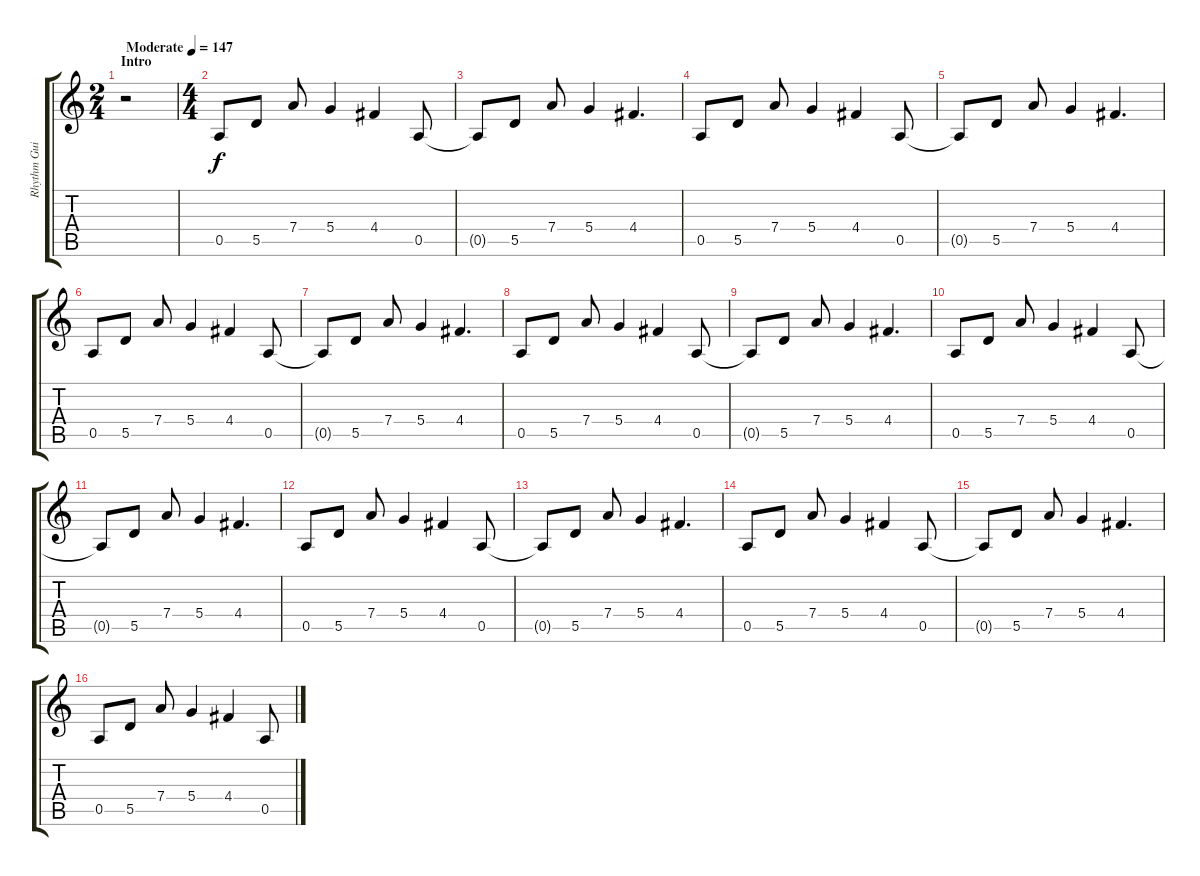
\track ("Rhythm Guitar" "Rhythm Gui") {instrument overdrivenguitar}
\staff {score tabs}
\tuning (E4 B3 G3 D3 A2 E2) {hide}
\ts (2 4)
\section ("" "Intro")
\tempo (147 "Moderate")
\clef g2
\ks c
r.2{dy f instrument overdrivenguitar} |
\ts (4 4)
0.5.8 5.5.8 7.4.8 5.4.4 4.4.4 0.5.8 |
0.5{t}.8 5.5.8 7.4.8 5.4.4 4.4.4{d} |
0.5.8 5.5.8 7.4.8 5.4.4 4.4.4 0.5.8 |
0.5{t}.8 5.5.8 7.4.8 5.4.4 4.4.4{d} |
0.5.8 5.5.8 7.4.8 5.4.4 4.4.4 0.5.8 |
0.5{t}.8 5.5.8 7.4.8 5.4.4 4.4.4{d} |
0.5.8 5.5.8 7.4.8 5.4.4 4.4.4 0.5.8 |
0.5{t}.8 5.5.8 7.4.8 5.4.4 4.4.4{d} |
0.5.8 5.5.8 7.4.8 5.4.4 4.4.4 0.5.8 |
0.5{t}.8 5.5.8 7.4.8 5.4.4 4.4.4{d} |
0.5.8 5.5.8 7.4.8 5.4.4 4.4.4 0.5.8 |
0.5{t}.8 5.5.8 7.4.8 5.4.4 4.4.4{d} |
0.5.8 5.5.8 7.4.8 5.4.4 4.4.4 0.5.8 |
0.5{t}.8 5.5.8 7.4.8 5.4.4 4.4.4{d} |
0.5.8 5.5.8 7.4.8 5.4.4 4.4.4 0.5.8
